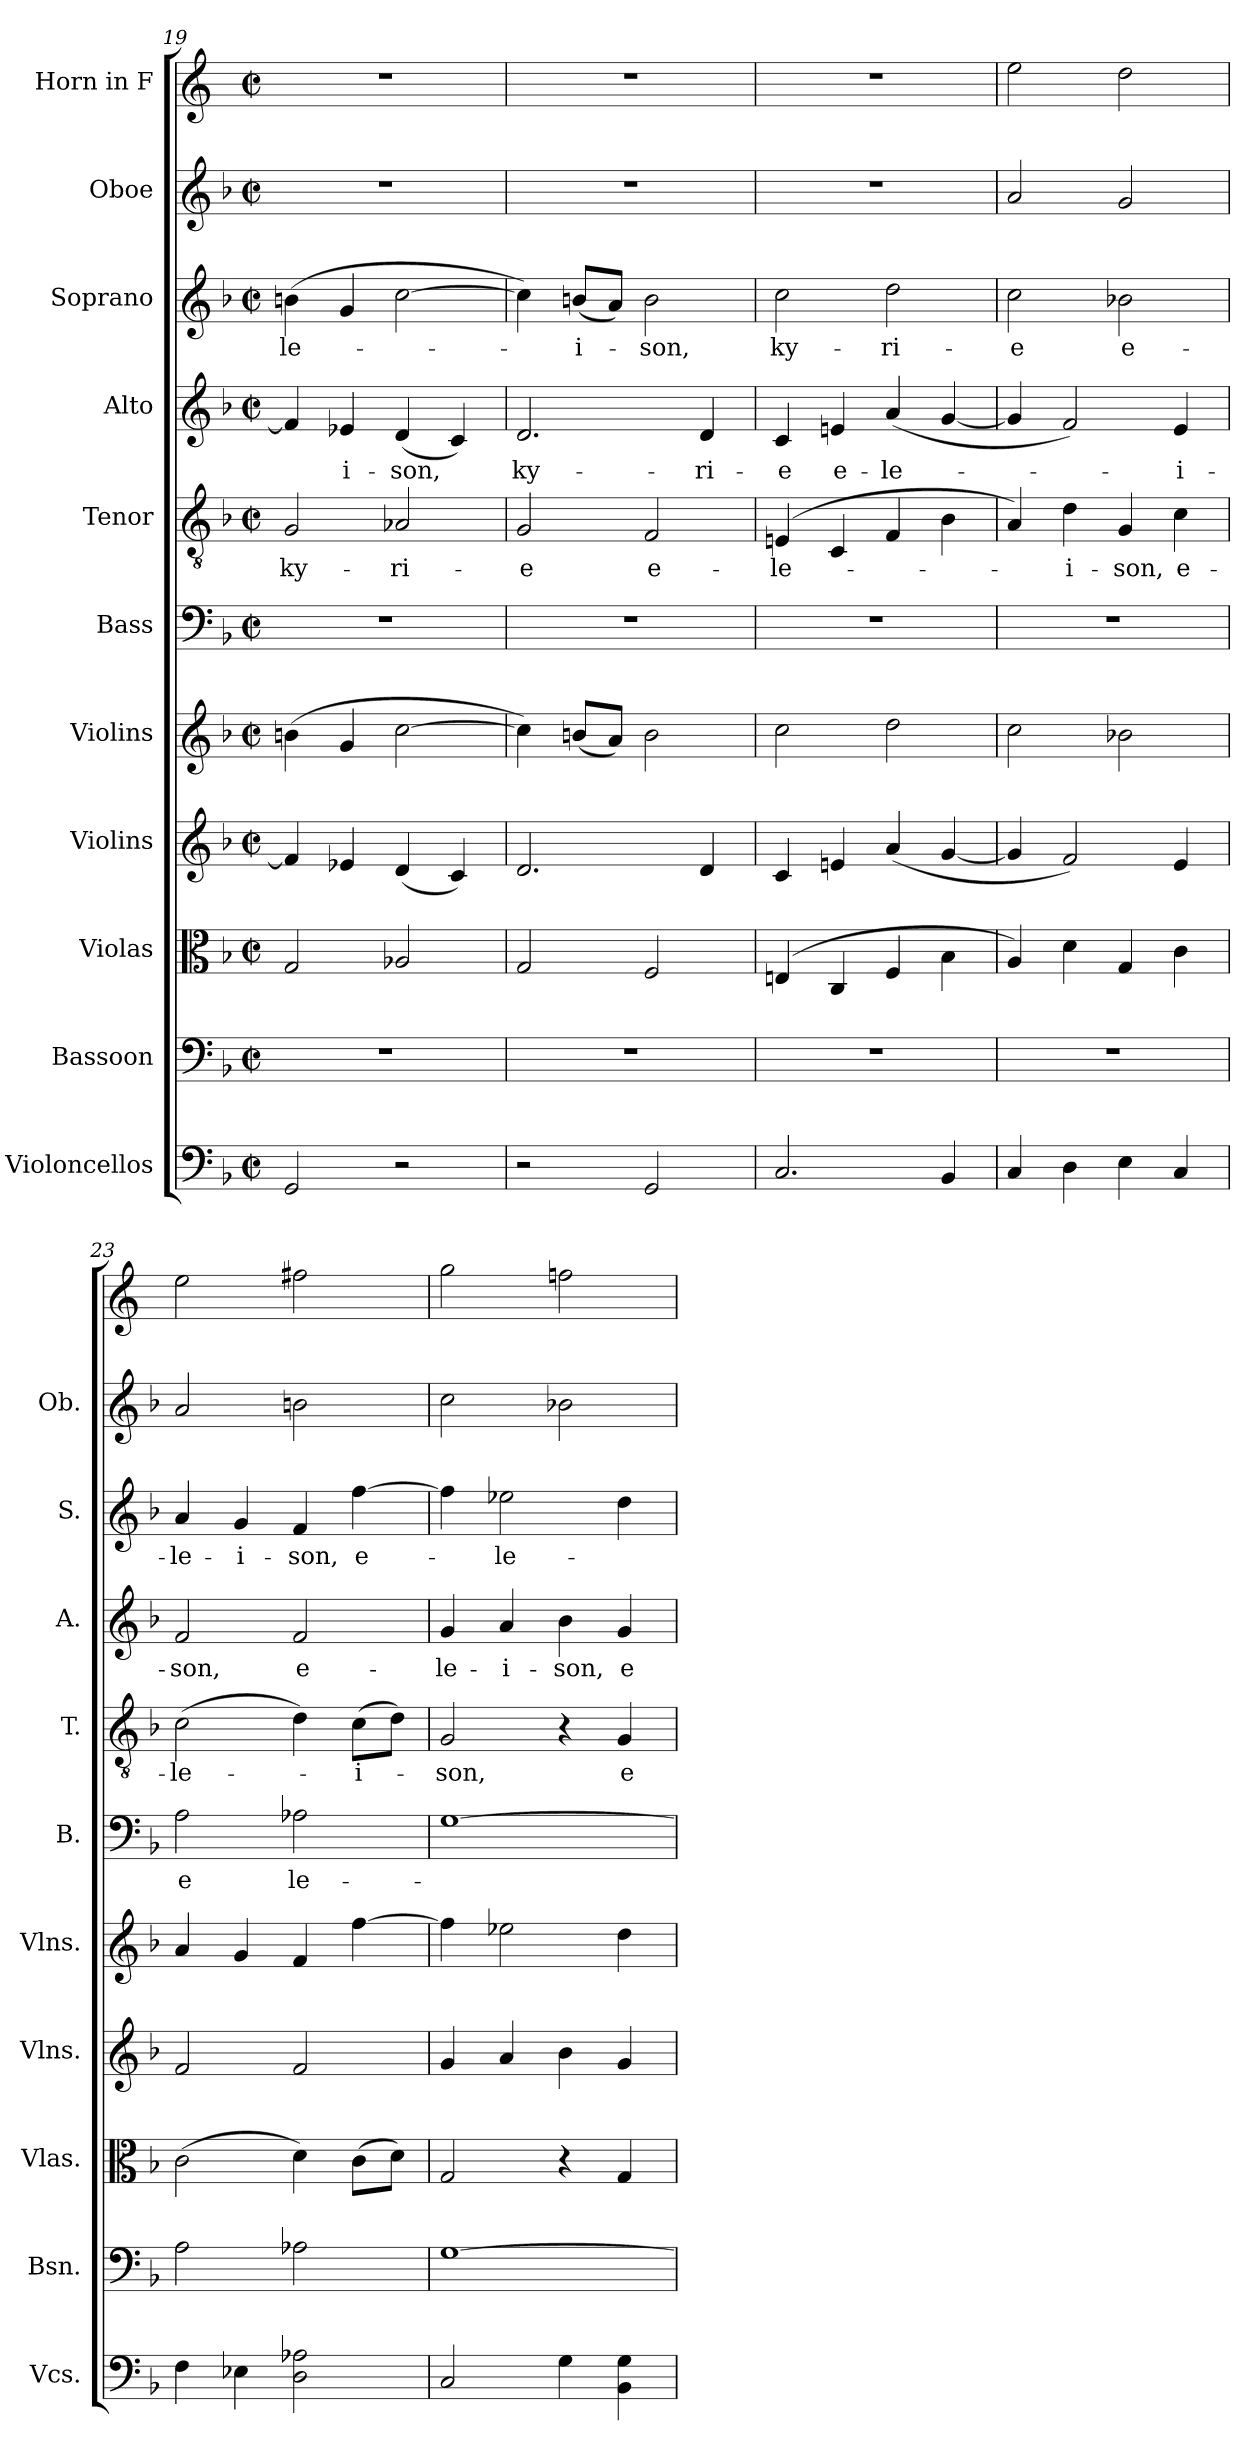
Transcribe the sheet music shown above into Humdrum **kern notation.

**kern	**kern	**kern	**kern	**kern	**kern	**text	**kern	**text	**kern	**text	**kern	**text	**kern	**kern
*part11	*part10	*part9	*part8	*part7	*part6	*part6	*part5	*part5	*part4	*part4	*part3	*part3	*part2	*part1
*staff11	*staff10	*staff9	*staff8	*staff7	*staff6	*staff6	*staff5	*staff5	*staff4	*staff4	*staff3	*staff3	*staff2	*staff1
*I"Violoncellos	*I"Bassoon	*I"Violas	*I"Violins	*I"Violins	*I"Bass	*	*I"Tenor	*	*I"Alto	*	*I"Soprano	*	*I"Oboe	*I"Horn in F
*I'Vcs.	*I'Bsn.	*I'Vlas.	*I'Vlns.	*I'Vlns.	*I'B.	*	*I'T.	*	*I'A.	*	*I'S.	*	*I'Ob.	*
!!LO:LB:g=z
*clefF4	*clefF4	*clefC3	*clefG2	*clefG2	*clefF4	*	*clefGv2	*	*clefG2	*	*clefG2	*	*clefG2	*clefG2
*	*	*	*	*	*	*	*	*	*	*	*	*	*	*ITrd4c7
*k[b-]	*k[b-]	*k[b-]	*k[b-]	*k[b-]	*k[b-]	*	*k[b-]	*	*k[b-]	*	*k[b-]	*	*k[b-]	*k[b-]
*M2/2	*M2/2	*M2/2	*M2/2	*M2/2	*M2/2	*	*M2/2	*	*M2/2	*	*M2/2	*	*M2/2	*M2/2
*met(c|)	*met(c|)	*met(c|)	*met(c|)	*met(c|)	*met(c|)	*	*met(c|)	*	*met(c|)	*	*met(c|)	*	*met(c|)	*met(c|)
=19	=19	=19	=19	=19	=19	=19	=19	=19	=19	=19	=19	=19	=19	=19
!	!	!	!	!	!	!	!	!LO:LY:b	!	!	!	!LO:LY:b	!	!
2GG/	1r	2G/	4f/]	(>4bn\	1r	.	2G/	ky-	4f/]	.	(>4bn\	-le-	1r	1r
!	!	!	!	!	!	!	!	!	!	!LO:LY:b	!	!	!	!
.	.	.	4e-X/	4g/	.	.	.	.	4e-X/	-i-	4g/	.	.	.
!	!	!	!	!	!	!	!	!LO:LY:b	!	!LO:LY:b	!	!	!	!
2r	.	2A-X/	(<4d/	[2cc\	.	.	2A-X/	-ri-	(<4d/	-son,	[2cc\	.	.	.
.	.	.	4c/)	.	.	.	.	.	4c/)	.	.	.	.	.
=20	=20	=20	=20	=20	=20	=20	=20	=20	=20	=20	=20	=20	=20	=20
!	!	!	!	!	!	!	!	!LO:LY:b	!	!LO:LY:b	!	!	!	!
2r	1r	2G/	2.d/	4cc\])	1r	.	2G/	-e	2.d/	ky-	4cc\])	.	1r	1r
!	!	!	!	!	!	!	!	!	!	!	!	!LO:LY:b	!	!
.	.	.	.	(<8bn/L	.	.	.	.	.	.	(<8bn/L	-i-	.	.
.	.	.	.	8a/J)	.	.	.	.	.	.	8a/J)	.	.	.
!	!	!	!	!	!	!	!	!LO:LY:b	!	!	!	!LO:LY:b	!	!
2GG/	.	2F/	.	2b\	.	.	2F/	e-	.	.	2b\	-son,	.	.
!	!	!	!	!	!	!	!	!	!	!LO:LY:b	!	!	!	!
.	.	.	4d/	.	.	.	.	.	4d/	-ri-	.	.	.	.
=21	=21	=21	=21	=21	=21	=21	=21	=21	=21	=21	=21	=21	=21	=21
!	!	!	!	!	!	!	!	!LO:LY:b	!	!LO:LY:b	!	!LO:LY:b	!	!
2.C/	1r	(>4En/	4c/	2cc\	1r	.	(>4En/	-le-	4c/	-e	2cc\	ky-	1r	1r
!	!	!	!	!	!	!	!	!	!	!LO:LY:b	!	!	!	!
.	.	4C/	4en/	.	.	.	4C/	.	4en/	e-	.	.	.	.
!	!	!	!	!	!	!	!	!	!	!LO:LY:b	!	!LO:LY:b	!	!
.	.	4F/	(<4a/	2dd\	.	.	4F/	.	(<4a/	-le-	2dd\	-ri-	.	.
4BB-/	.	4B-\	[4g/	.	.	.	4B-\	.	[4g/	.	.	.	.	.
=22	=22	=22	=22	=22	=22	=22	=22	=22	=22	=22	=22	=22	=22	=22
!	!	!	!	!	!	!	!	!	!	!	!	!LO:LY:b	!	!
4C/	1r	4A/)	4g/]	2cc\	1r	.	4A/)	.	4g/]	.	2cc\	-e	2a/	2a\
!	!	!	!	!	!	!	!	!LO:LY:b	!	!	!	!	!	!
4D\	.	4d\	2f/)	.	.	.	4d\	-i-	2f/)	.	.	.	.	.
!	!	!	!	!	!	!	!	!LO:LY:b	!	!	!	!LO:LY:b	!	!
4E\	.	4G/	.	2b-X\	.	.	4G/	-son,	.	.	2b-X\	e-	2g/	2g\
!	!	!	!	!	!	!	!	!LO:LY:b	!	!LO:LY:b	!	!	!	!
4C/	.	4c\	4e/	.	.	.	4c\	e-	4e/	-i-	.	.	.	.
=23	=23	=23	=23	=23	=23	=23	=23	=23	=23	=23	=23	=23	=23	=23
!	!	!	!	!	!	!LO:LY:b	!	!LO:LY:b	!	!LO:LY:b	!	!LO:LY:b	!	!
4F\	2A\	(>2c\	2f/	4a/	2A\	e	(>2c\	-le-	2f/	-son,	4a/	-le-	2a/	2a\
!	!	!	!	!	!	!	!	!	!	!	!	!LO:LY:b	!	!
4E-X\	.	.	.	4g/	.	.	.	.	.	.	4g/	-i-	.	.
!	!	!	!	!	!	!LO:LY:b	!	!	!	!LO:LY:b	!	!LO:LY:b	!	!
2D\ 2A-X\	2A-X\	4d\)	2f/	4f/	2A-X\	-le-	4d\)	.	2f/	e-	4f/	-son,	2bn\	2bn\
!	!	!	!	!	!	!	!	!LO:LY:b	!	!	!	!LO:LY:b	!	!
.	.	(>8c\L	.	[4ff\	.	.	(>8c\L	-i-	.	.	[4ff\	e-	.	.
.	.	8d\J)	.	.	.	.	8d\J)	.	.	.	.	.	.	.
=24	=24	=24	=24	=24	=24	=24	=24	=24	=24	=24	=24	=24	=24	=24
!	!	!	!	!	!	!	!	!LO:LY:b	!	!LO:LY:b	!	!	!	!
2C/	[1G	2G/	4g/	4ff\]	[1G	.	2G/	-son,	4g/	-le-	4ff\]	.	2cc\	2cc\
!	!	!	!	!	!	!	!	!	!	!LO:LY:b	!	!LO:LY:b	!	!
.	.	.	4a/	2ee-X\	.	.	.	.	4a/	-i-	2ee-X\	-le-	.	.
!	!	!	!	!	!	!	!	!	!	!LO:LY:b	!	!	!	!
4G\	.	4r	4b-\	.	.	.	4r	.	4b-\	-son,	.	.	2b-X\	2b-X\
!	!	!	!	!	!	!	!	!LO:LY:b	!	!LO:LY:b	!	!	!	!
4BB-\ 4G\	.	4G/	4g/	4dd\	.	.	4G/	e-	4g/	e-	4dd\	.	.	.
=	=	=	=	=	=	=	=	=	=	=	=	=	=	=
*-	*-	*-	*-	*-	*-	*-	*-	*-	*-	*-	*-	*-	*-	*-
